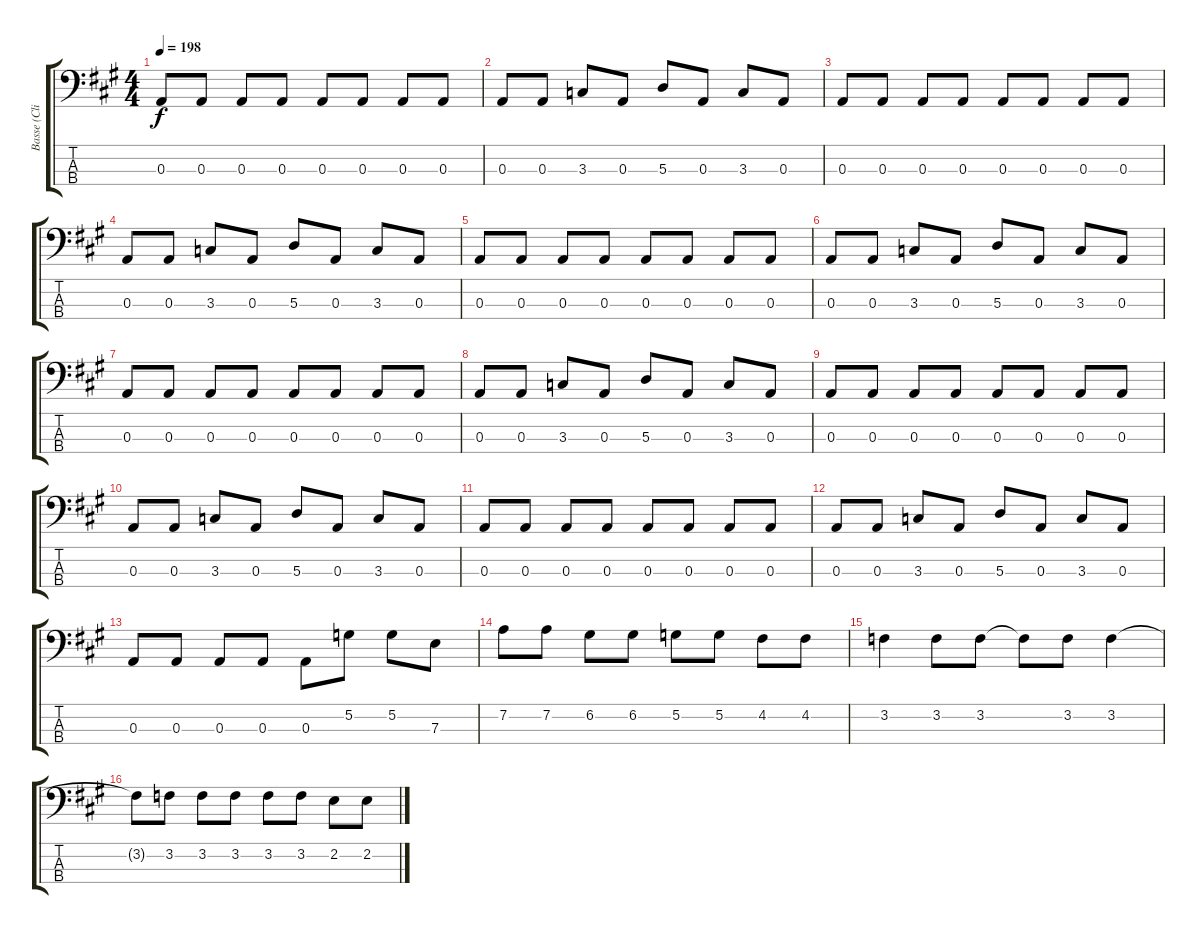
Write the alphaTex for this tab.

\track ("Basse (Cliff Willams)" "Basse (Cli") {instrument electricbasspick}
\staff {score tabs}
\tuning (G2 D2 A1 E1) {hide}
\ts (4 4)
\tempo 198
\clef f4
\ks a
0.3.8{dy f} 0.3.8 0.3.8 0.3.8 0.3.8 0.3.8 0.3.8 0.3.8 |
0.3.8 0.3.8 3.3.8 0.3.8 5.3.8 0.3.8 3.3.8 0.3.8 |
0.3.8 0.3.8 0.3.8 0.3.8 0.3.8 0.3.8 0.3.8 0.3.8 |
0.3.8 0.3.8 3.3.8 0.3.8 5.3.8 0.3.8 3.3.8 0.3.8 |
0.3.8 0.3.8 0.3.8 0.3.8 0.3.8 0.3.8 0.3.8 0.3.8 |
0.3.8 0.3.8 3.3.8 0.3.8 5.3.8 0.3.8 3.3.8 0.3.8 |
0.3.8 0.3.8 0.3.8 0.3.8 0.3.8 0.3.8 0.3.8 0.3.8 |
0.3.8 0.3.8 3.3.8 0.3.8 5.3.8 0.3.8 3.3.8 0.3.8 |
0.3.8 0.3.8 0.3.8 0.3.8 0.3.8 0.3.8 0.3.8 0.3.8 |
0.3.8 0.3.8 3.3.8 0.3.8 5.3.8 0.3.8 3.3.8 0.3.8 |
0.3.8 0.3.8 0.3.8 0.3.8 0.3.8 0.3.8 0.3.8 0.3.8 |
0.3.8 0.3.8 3.3.8 0.3.8 5.3.8 0.3.8 3.3.8 0.3.8 |
0.3.8 0.3.8 0.3.8 0.3.8 0.3.8 5.2.8 5.2.8 7.3.8 |
7.2.8 7.2.8 6.2.8 6.2.8 5.2.8 5.2.8 4.2.8 4.2.8 |
3.2.4 3.2.8 3.2.8 3.2{t}.8 3.2.8 3.2.4 |
3.2{t}.8 3.2.8 3.2.8 3.2.8 3.2.8 3.2.8 2.2.8 2.2.8
